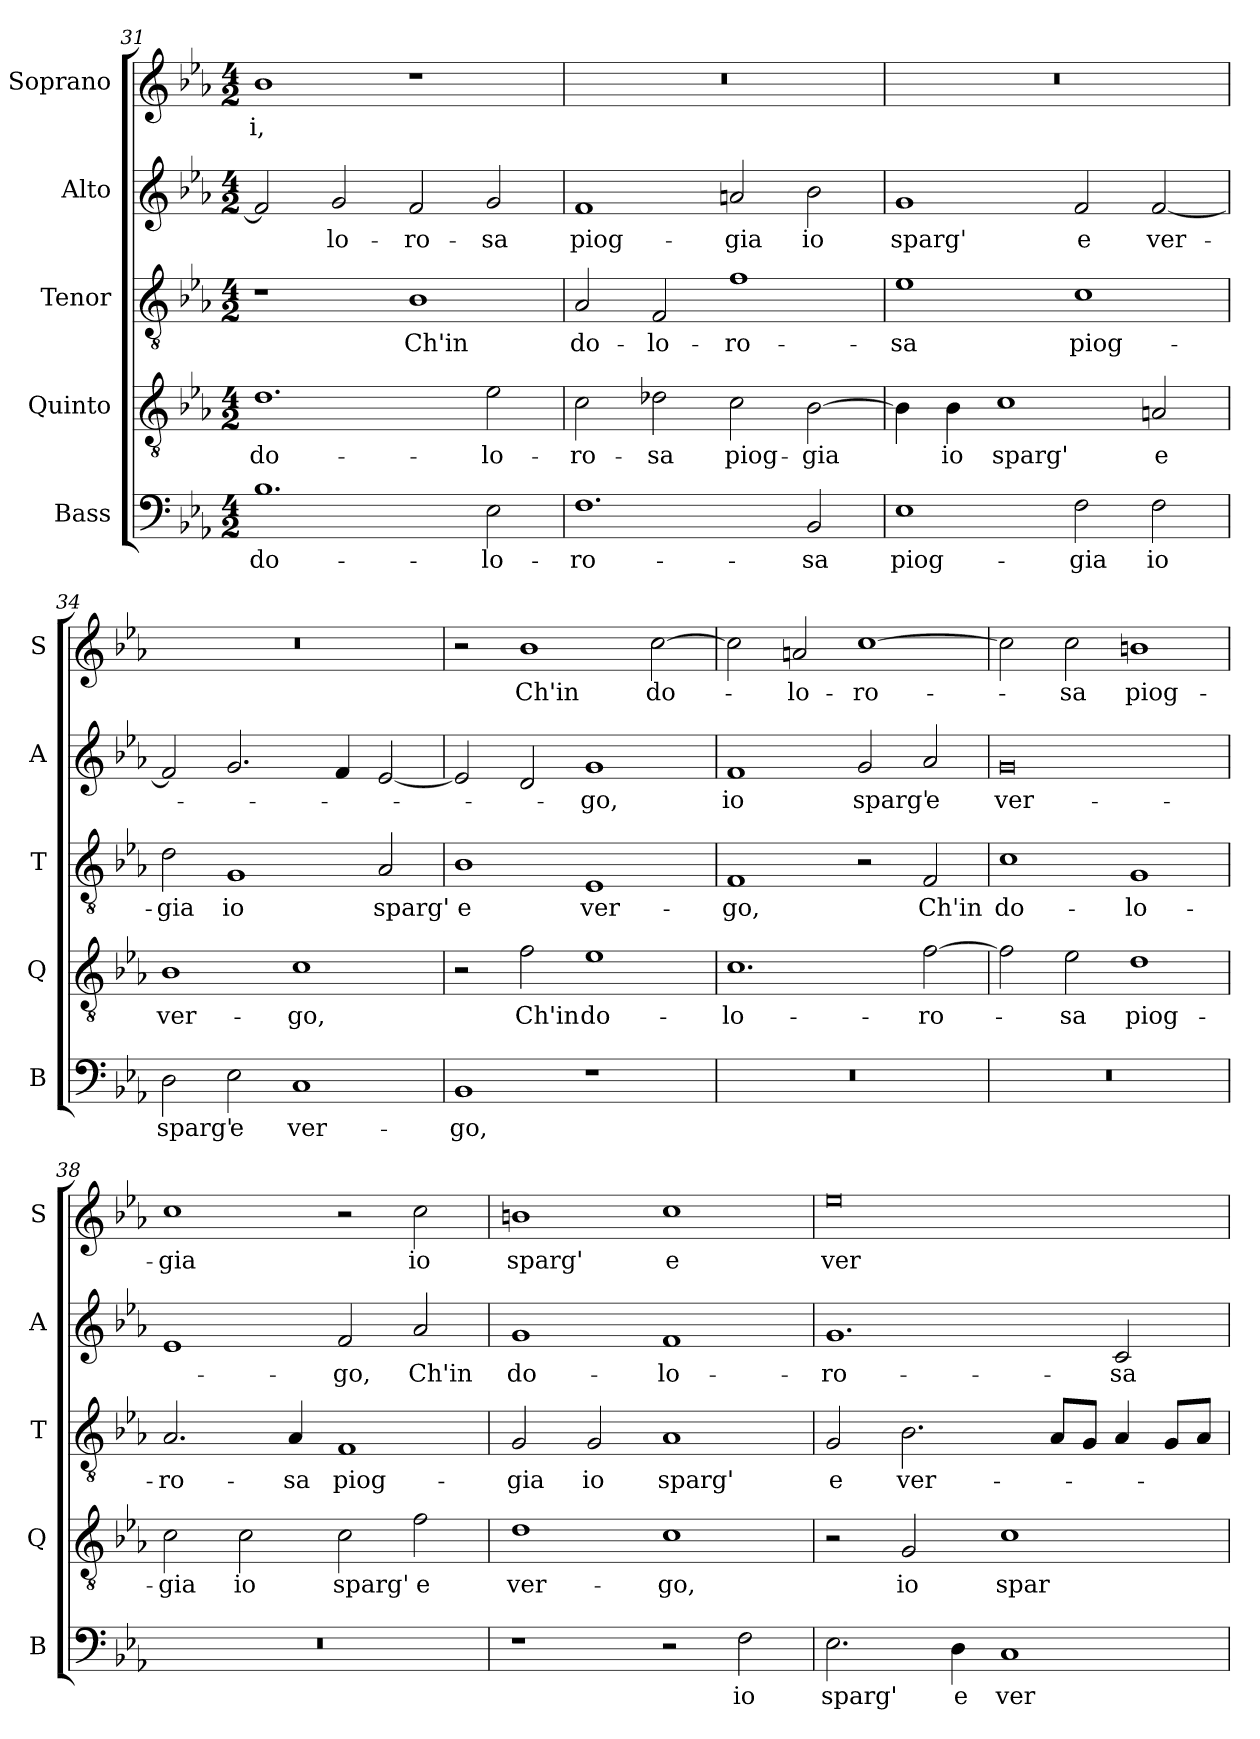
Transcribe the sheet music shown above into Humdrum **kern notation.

**kern	**text	**kern	**text	**kern	**text	**kern	**text	**kern	**text
*part5	*part5	*part4	*part4	*part3	*part3	*part2	*part2	*part1	*part1
*staff5	*staff5	*staff4	*staff4	*staff3	*staff3	*staff2	*staff2	*staff1	*staff1
*I"Bass	*	*I"Quinto	*	*I"Tenor	*	*I"Alto	*	*I"Soprano	*
*I'B	*	*I'Q	*	*I'T	*	*I'A	*	*I'S	*
*clefF4	*	*clefGv2	*	*clefGv2	*	*clefG2	*	*clefG2	*
*k[b-e-a-]	*	*k[b-e-a-]	*	*k[b-e-a-]	*	*k[b-e-a-]	*	*k[b-e-a-]	*
*E-:	*	*E-:	*	*E-:	*	*E-:	*	*E-:	*
*M4/2	*	*M4/2	*	*M4/2	*	*M4/2	*	*M4/2	*
=31	=31	=31	=31	=31	=31	=31	=31	=31	=31
!	!LO:LY:b	!	!LO:LY:b	!	!	!	!	!	!LO:LY:b
1.B-	do-	1.d	do-	1r	.	2f/]	.	1b-	-i,
!	!	!	!	!	!	!	!LO:LY:b	!	!
.	.	.	.	.	.	2g/	-lo-	.	.
!	!	!	!	!	!LO:LY:b	!	!LO:LY:b	!	!
.	.	.	.	1B-	Ch'in	2f/	-ro-	1r	.
!	!LO:LY:b	!	!LO:LY:b	!	!	!	!LO:LY:b	!	!
2E-\	-lo-	2e-\	-lo-	.	.	2g/	-sa	.	.
=32	=32	=32	=32	=32	=32	=32	=32	=32	=32
!	!LO:LY:b	!	!LO:LY:b	!	!LO:LY:b	!	!LO:LY:b	!	!
1.F	-ro-	2c\	-ro-	2A-/	do-	1f	piog-	0r	.
!	!	!	!LO:LY:b	!	!LO:LY:b	!	!	!	!
.	.	2d-X\	-sa	2F/	-lo-	.	.	.	.
!	!	!	!LO:LY:b	!	!LO:LY:b	!	!LO:LY:b	!	!
.	.	2c\	piog-	1f	-ro-	2an/	-gia	.	.
!	!LO:LY:b	!	!LO:LY:b	!	!	!	!LO:LY:b	!	!
2BB-/	-sa	[2B-\	-gia	.	.	2b-\	io	.	.
!!LO:PB:g=z
=33	=33	=33	=33	=33	=33	=33	=33	=33	=33
!	!LO:LY:b	!	!	!	!LO:LY:b	!	!LO:LY:b	!	!
1E-	piog-	4B-\]	.	1e-	-sa	1g	sparg'	0r	.
!	!	!	!LO:LY:b	!	!	!	!	!	!
.	.	4B-\	io	.	.	.	.	.	.
!	!	!	!LO:LY:b	!	!	!	!	!	!
.	.	1c	sparg'	.	.	.	.	.	.
!	!LO:LY:b	!	!	!	!LO:LY:b	!	!LO:LY:b	!	!
2F\	-gia	.	.	1c	piog-	2f/	e	.	.
!	!LO:LY:b	!	!LO:LY:b	!	!	!	!LO:LY:b	!	!
2F\	io	2An/	e	.	.	[2f/	ver-	.	.
=34	=34	=34	=34	=34	=34	=34	=34	=34	=34
!	!LO:LY:b	!	!LO:LY:b	!	!LO:LY:b	!	!	!	!
2D\	sparg'	1B-	ver-	2d\	-gia	2f/]	.	0r	.
!	!LO:LY:b	!	!	!	!LO:LY:b	!	!	!	!
2E-\	e	.	.	1G	io	2.g/	.	.	.
!	!LO:LY:b	!	!LO:LY:b	!	!	!	!	!	!
1C	ver-	1c	-go,	.	.	.	.	.	.
.	.	.	.	.	.	4f/	.	.	.
!	!	!	!	!	!LO:LY:b	!	!	!	!
.	.	.	.	2A-/	sparg'	[2e-/	.	.	.
=35	=35	=35	=35	=35	=35	=35	=35	=35	=35
!	!LO:LY:b	!	!	!	!LO:LY:b	!	!	!	!
1BB-	-go,	2r	.	1B-	e	2e-/]	.	2r	.
!	!	!	!LO:LY:b	!	!	!	!	!	!LO:LY:b
.	.	2f\	Ch'in	.	.	2d/	.	1b-	Ch'in
!	!	!	!LO:LY:b	!	!LO:LY:b	!	!LO:LY:b	!	!
1r	.	1e-	do-	1E-	ver-	1g	-go,	.	.
!	!	!	!	!	!	!	!	!	!LO:LY:b
.	.	.	.	.	.	.	.	[2cc\	do-
=36	=36	=36	=36	=36	=36	=36	=36	=36	=36
!	!	!	!LO:LY:b	!	!LO:LY:b	!	!LO:LY:b	!	!
0r	.	1.c	-lo-	1F	-go,	1f	io	2cc\]	.
!	!	!	!	!	!	!	!	!	!LO:LY:b
.	.	.	.	.	.	.	.	2an/	-lo-
!	!	!	!	!	!	!	!LO:LY:b	!	!LO:LY:b
.	.	.	.	2r	.	2g/	sparg'	[1cc	-ro-
!	!	!	!LO:LY:b	!	!LO:LY:b	!	!LO:LY:b	!	!
.	.	[2f\	-ro-	2F/	Ch'in	2a-/	e	.	.
!!LO:LB:g=z
=37	=37	=37	=37	=37	=37	=37	=37	=37	=37
!	!	!	!	!	!LO:LY:b	!	!LO:LY:b	!	!
0r	.	2f\]	.	1c	do-	0g	ver-	2cc\]	.
!	!	!	!LO:LY:b	!	!	!	!	!	!LO:LY:b
.	.	2e-\	-sa	.	.	.	.	2cc\	-sa
!	!	!	!LO:LY:b	!	!LO:LY:b	!	!	!	!LO:LY:b
.	.	1d	piog-	1G	-lo-	.	.	1bn	piog-
=38	=38	=38	=38	=38	=38	=38	=38	=38	=38
!	!	!	!LO:LY:b	!	!LO:LY:b	!	!	!	!LO:LY:b
0r	.	2c\	-gia	2.A-/	-ro-	1e-	.	1cc	-gia
!	!	!	!LO:LY:b	!	!	!	!	!	!
.	.	2c\	io	.	.	.	.	.	.
!	!	!	!	!	!LO:LY:b	!	!	!	!
.	.	.	.	4A-/	-sa	.	.	.	.
!	!	!	!LO:LY:b	!	!LO:LY:b	!	!LO:LY:b	!	!
.	.	2c\	sparg'	1F	piog-	2f/	-go,	2r	.
!	!	!	!LO:LY:b	!	!	!	!LO:LY:b	!	!LO:LY:b
.	.	2f\	e	.	.	2a-/	Ch'in	2cc\	io
=39	=39	=39	=39	=39	=39	=39	=39	=39	=39
!	!	!	!LO:LY:b	!	!LO:LY:b	!	!LO:LY:b	!	!LO:LY:b
1r	.	1d	ver-	2G/	-gia	1g	do-	1bn	sparg'
!	!	!	!	!	!LO:LY:b	!	!	!	!
.	.	.	.	2G/	io	.	.	.	.
!	!	!	!LO:LY:b	!	!LO:LY:b	!	!LO:LY:b	!	!LO:LY:b
2r	.	1c	-go,	1A-	sparg'	1f	-lo-	1cc	e
!	!LO:LY:b	!	!	!	!	!	!	!	!
2F\	io	.	.	.	.	.	.	.	.
=40	=40	=40	=40	=40	=40	=40	=40	=40	=40
!	!LO:LY:b	!	!	!	!LO:LY:b	!	!LO:LY:b	!	!LO:LY:b
2.E-\	sparg'	2r	.	2G/	e	1.g	-ro-	0ee-	ver-
!	!	!	!LO:LY:b	!	!LO:LY:b	!	!	!	!
.	.	2G/	io	2.B-\	ver-	.	.	.	.
!	!LO:LY:b	!	!	!	!	!	!	!	!
4D\	e	.	.	.	.	.	.	.	.
!	!LO:LY:b	!	!LO:LY:b	!	!	!	!	!	!
1C	ver-	1c	spar-	.	.	.	.	.	.
.	.	.	.	8A-/L	.	.	.	.	.
.	.	.	.	8G/J	.	.	.	.	.
!	!	!	!	!	!	!	!LO:LY:b	!	!
.	.	.	.	4A-/	.	2c/	-sa	.	.
.	.	.	.	8G/L	.	.	.	.	.
.	.	.	.	8A-/J	.	.	.	.	.
=	=	=	=	=	=	=	=	=	=
*-	*-	*-	*-	*-	*-	*-	*-	*-	*-
